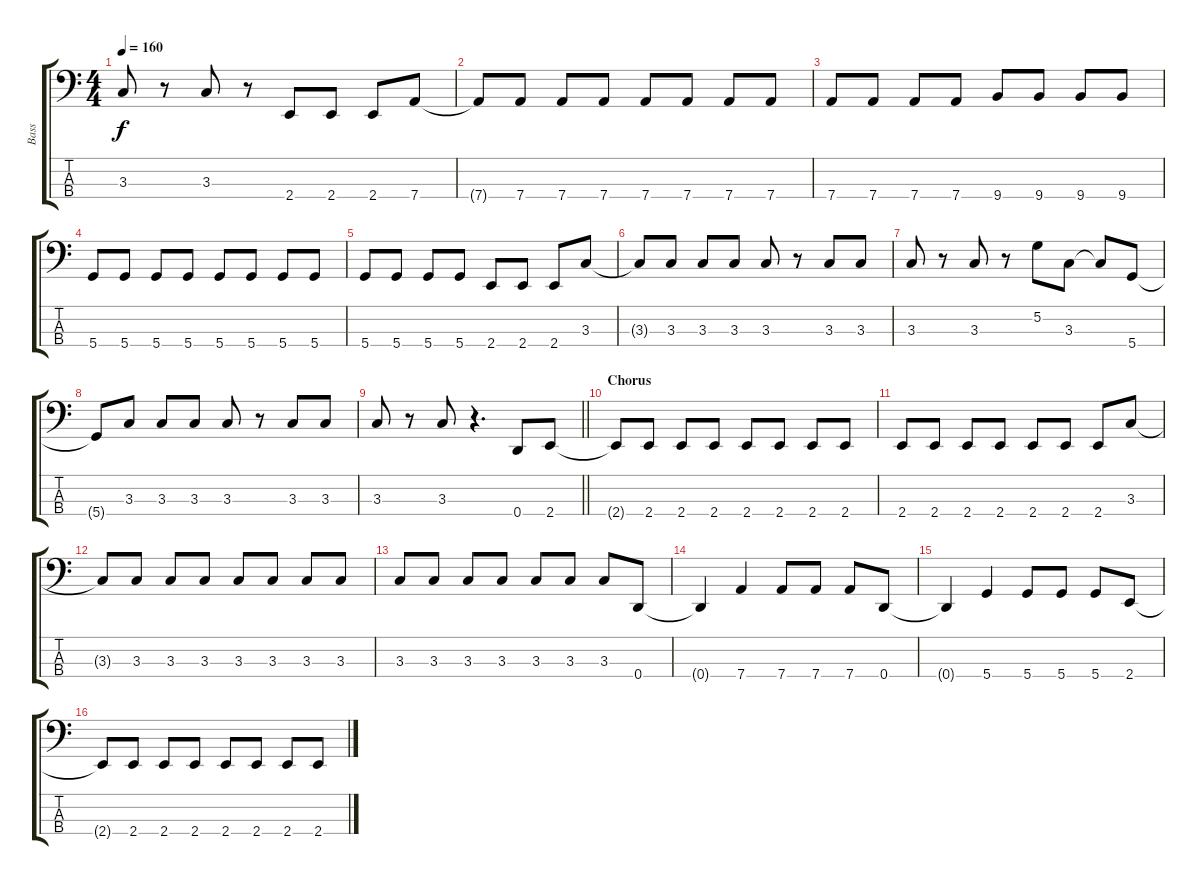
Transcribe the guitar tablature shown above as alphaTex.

\track ("Bass" "Bass") {instrument electricbassfinger}
\staff {score tabs}
\tuning (G2 D2 A1 D1) {hide}
\ts (4 4)
\tempo 160
\clef f4
\ks c
3.3.8{dy f} r.8 3.3.8 r.8 2.4.8 2.4.8 2.4.8 7.4.8 |
7.4{t}.8 7.4.8 7.4.8 7.4.8 7.4.8 7.4.8 7.4.8 7.4.8 |
7.4.8 7.4.8 7.4.8 7.4.8 9.4.8 9.4.8 9.4.8 9.4.8 |
5.4.8 5.4.8 5.4.8 5.4.8 5.4.8 5.4.8 5.4.8 5.4.8 |
5.4.8 5.4.8 5.4.8 5.4.8 2.4.8 2.4.8 2.4.8 3.3.8 |
3.3{t}.8 3.3.8 3.3.8 3.3.8 3.3.8 r.8 3.3.8 3.3.8 |
3.3.8 r.8 3.3.8 r.8 5.2.8 3.3.8 3.3{t}.8 5.4.8 |
5.4{t}.8 3.3.8 3.3.8 3.3.8 3.3.8 r.8 3.3.8 3.3.8 |
\barLineRight lightlight
3.3.8 r.8 3.3.8 r.4{d} 0.4.8 2.4.8 |
\section ("" "Chorus")
2.4{t}.8 2.4.8 2.4.8 2.4.8 2.4.8 2.4.8 2.4.8 2.4.8 |
2.4.8 2.4.8 2.4.8 2.4.8 2.4.8 2.4.8 2.4.8 3.3.8 |
3.3{t}.8 3.3.8 3.3.8 3.3.8 3.3.8 3.3.8 3.3.8 3.3.8 |
3.3.8 3.3.8 3.3.8 3.3.8 3.3.8 3.3.8 3.3.8 0.4.8 |
0.4{t}.4 7.4.4 7.4.8 7.4.8 7.4.8 0.4.8 |
0.4{t}.4 5.4.4 5.4.8 5.4.8 5.4.8 2.4.8 |
2.4{t}.8 2.4.8 2.4.8 2.4.8 2.4.8 2.4.8 2.4.8 2.4.8
